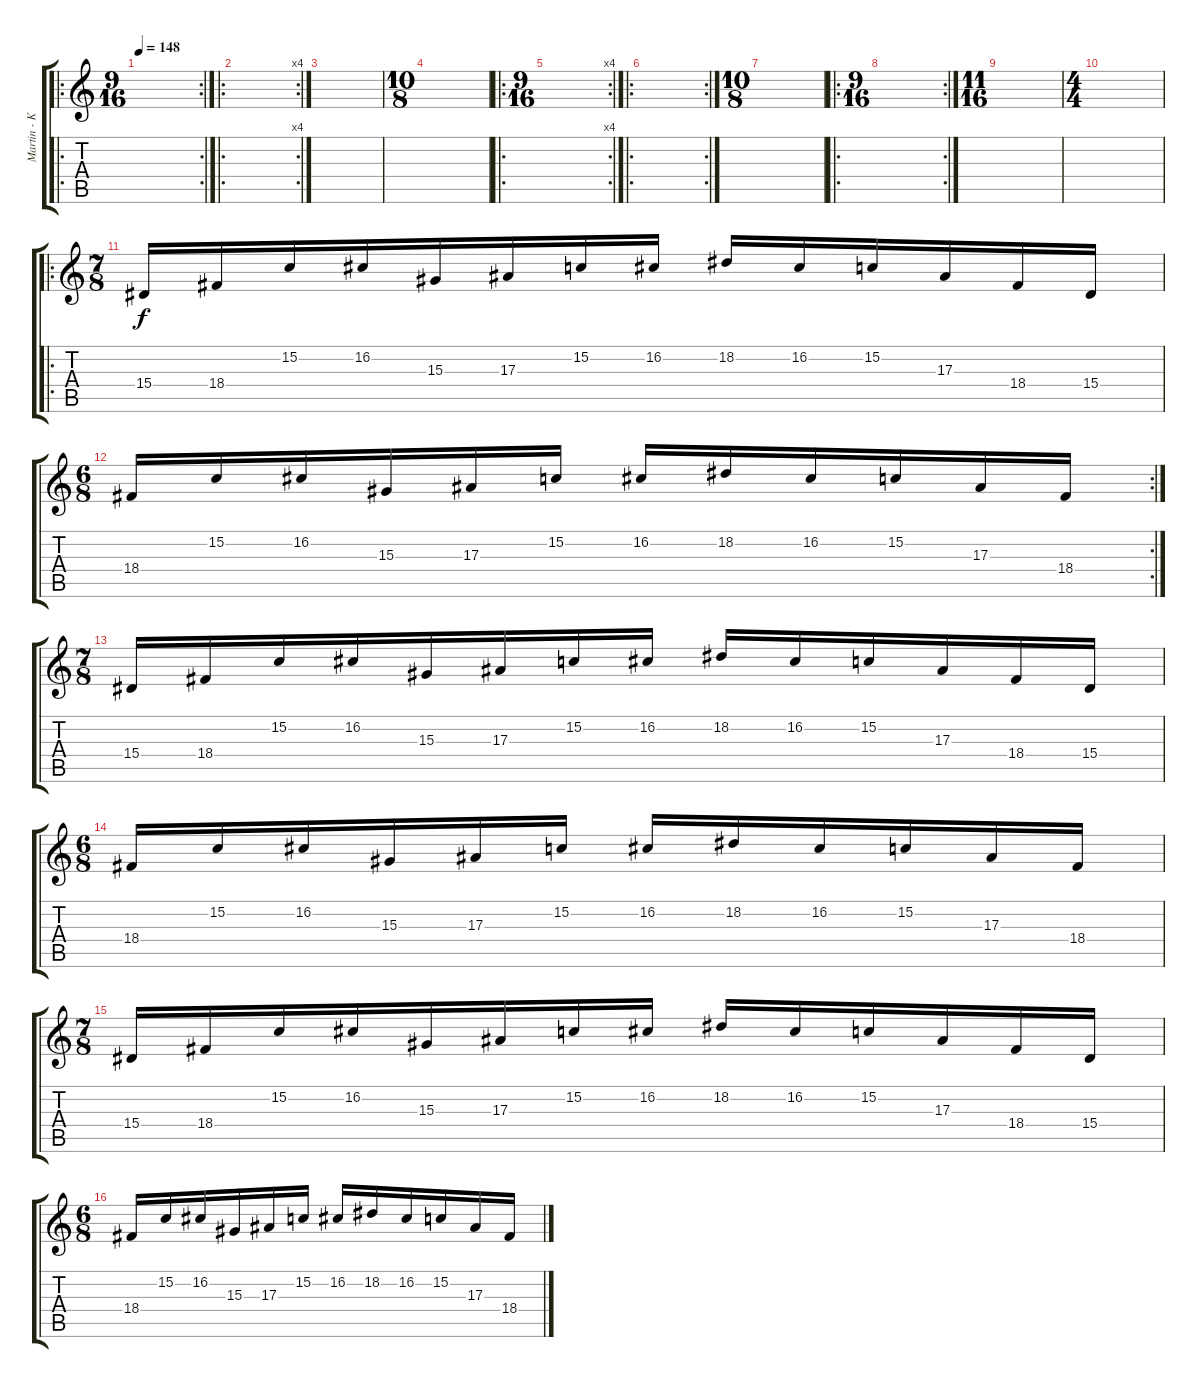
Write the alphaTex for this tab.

\track ("Martin - Keyboards" "Martin - K") {instrument lead1square}
\staff {score tabs}
\tuning (D4 A3 F3 C3 G2 C2) {hide}
\ro
\rc 2
\ts (9 16)
\tempo 148
\clef g2
\ks c
|
\ro
\rc 4
|
|
\ts (10 8)
|
\ro
\rc 4
\ts (9 16)
|
\ro
\rc 2
|
\ts (10 8)
|
\ro
\rc 2
\ts (9 16)
|
\ts (11 16)
|
\ts (4 4)
|
\ro
\ts (7 8)
15.4.16 18.4.16 15.2.16 16.2.16 15.3.16 17.3.16 15.2.16 16.2.16 18.2.16 16.2.16 15.2.16 17.3.16 18.4.16 15.4.16 |
\rc 2
\ts (6 8)
18.4.16 15.2.16 16.2.16 15.3.16 17.3.16 15.2.16 16.2.16 18.2.16 16.2.16 15.2.16 17.3.16 18.4.16 |
\ts (7 8)
15.4.16 18.4.16 15.2.16 16.2.16 15.3.16 17.3.16 15.2.16 16.2.16 18.2.16 16.2.16 15.2.16 17.3.16 18.4.16 15.4.16 |
\ts (6 8)
18.4.16 15.2.16 16.2.16 15.3.16 17.3.16 15.2.16 16.2.16 18.2.16 16.2.16 15.2.16 17.3.16 18.4.16 |
\ts (7 8)
15.4.16 18.4.16 15.2.16 16.2.16 15.3.16 17.3.16 15.2.16 16.2.16 18.2.16 16.2.16 15.2.16 17.3.16 18.4.16 15.4.16 |
\ts (6 8)
18.4.16 15.2.16 16.2.16 15.3.16 17.3.16 15.2.16 16.2.16 18.2.16 16.2.16 15.2.16 17.3.16 18.4.16
